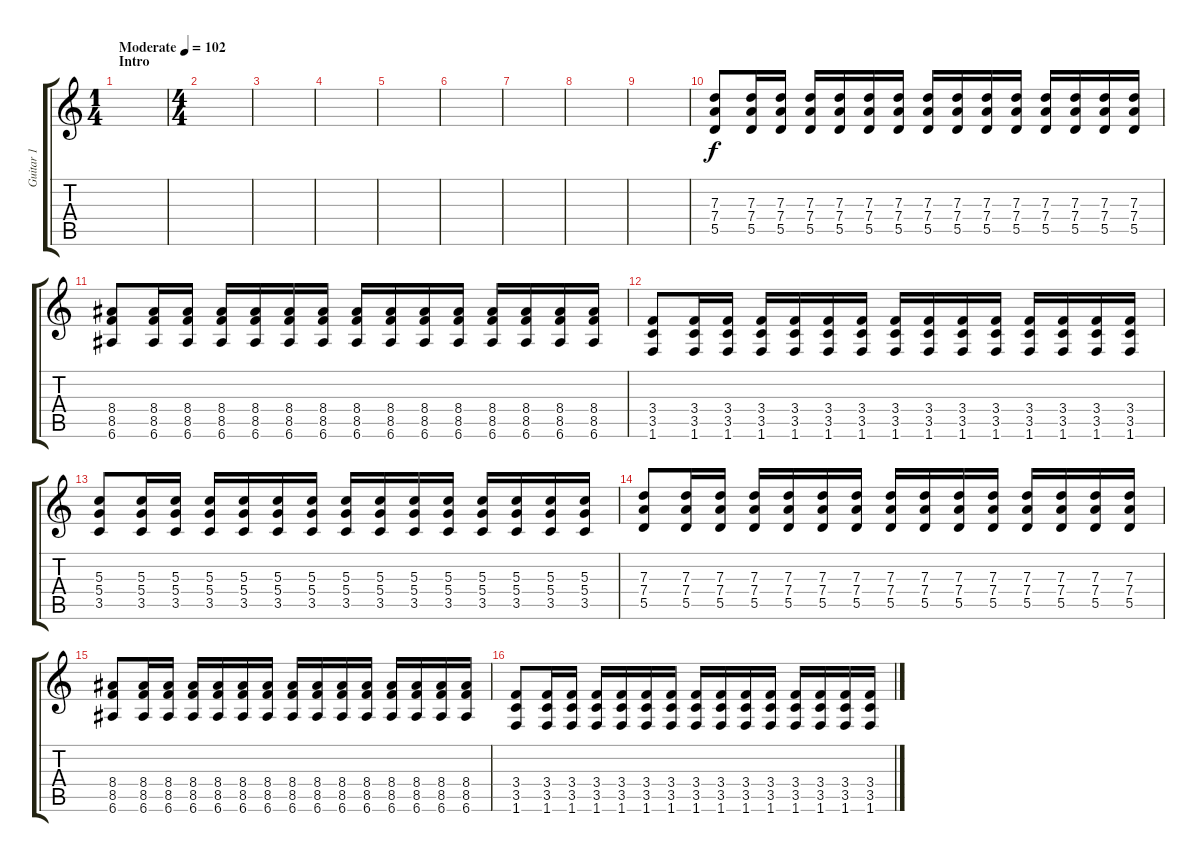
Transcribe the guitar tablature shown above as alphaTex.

\track ("Guitar 1" "Guitar 1") {instrument distortionguitar}
\staff {score tabs}
\tuning (E4 B3 G3 D3 A2 E2) {hide}
\ts (1 4)
\section ("" "Intro")
\tempo (102 "Moderate")
\clef g2
\ks c
|
\ts (4 4)
|
|
|
|
|
|
|
|
(7.3 7.4 5.5).8 (7.3 7.4 5.5).16 (7.3 7.4 5.5).16 (7.3 7.4 5.5).16 (7.3 7.4 5.5).16 (7.3 7.4 5.5).16 (7.3 7.4 5.5).16 (7.3 7.4 5.5).16 (7.3 7.4 5.5).16 (7.3 7.4 5.5).16 (7.3 7.4 5.5).16 (7.3 7.4 5.5).16 (7.3 7.4 5.5).16 (7.3 7.4 5.5).16 (7.3 7.4 5.5).16 |
(8.4 8.5 6.6).8 (8.4 8.5 6.6).16 (8.4 8.5 6.6).16 (8.4 8.5 6.6).16 (8.4 8.5 6.6).16 (8.4 8.5 6.6).16 (8.4 8.5 6.6).16 (8.4 8.5 6.6).16 (8.4 8.5 6.6).16 (8.4 8.5 6.6).16 (8.4 8.5 6.6).16 (8.4 8.5 6.6).16 (8.4 8.5 6.6).16 (8.4 8.5 6.6).16 (8.4 8.5 6.6).16 |
(3.4 3.5 1.6).8 (3.4 3.5 1.6).16 (3.4 3.5 1.6).16 (3.4 3.5 1.6).16 (3.4 3.5 1.6).16 (3.4 3.5 1.6).16 (3.4 3.5 1.6).16 (3.4 3.5 1.6).16 (3.4 3.5 1.6).16 (3.4 3.5 1.6).16 (3.4 3.5 1.6).16 (3.4 3.5 1.6).16 (3.4 3.5 1.6).16 (3.4 3.5 1.6).16 (3.4 3.5 1.6).16 |
(5.3 5.4 3.5).8 (5.3 5.4 3.5).16 (5.3 5.4 3.5).16 (5.3 5.4 3.5).16 (5.3 5.4 3.5).16 (5.3 5.4 3.5).16 (5.3 5.4 3.5).16 (5.3 5.4 3.5).16 (5.3 5.4 3.5).16 (5.3 5.4 3.5).16 (5.3 5.4 3.5).16 (5.3 5.4 3.5).16 (5.3 5.4 3.5).16 (5.3 5.4 3.5).16 (5.3 5.4 3.5).16 |
(7.3 7.4 5.5).8 (7.3 7.4 5.5).16 (7.3 7.4 5.5).16 (7.3 7.4 5.5).16 (7.3 7.4 5.5).16 (7.3 7.4 5.5).16 (7.3 7.4 5.5).16 (7.3 7.4 5.5).16 (7.3 7.4 5.5).16 (7.3 7.4 5.5).16 (7.3 7.4 5.5).16 (7.3 7.4 5.5).16 (7.3 7.4 5.5).16 (7.3 7.4 5.5).16 (7.3 7.4 5.5).16 |
(8.4 8.5 6.6).8 (8.4 8.5 6.6).16 (8.4 8.5 6.6).16 (8.4 8.5 6.6).16 (8.4 8.5 6.6).16 (8.4 8.5 6.6).16 (8.4 8.5 6.6).16 (8.4 8.5 6.6).16 (8.4 8.5 6.6).16 (8.4 8.5 6.6).16 (8.4 8.5 6.6).16 (8.4 8.5 6.6).16 (8.4 8.5 6.6).16 (8.4 8.5 6.6).16 (8.4 8.5 6.6).16 |
(3.4 3.5 1.6).8 (3.4 3.5 1.6).16 (3.4 3.5 1.6).16 (3.4 3.5 1.6).16 (3.4 3.5 1.6).16 (3.4 3.5 1.6).16 (3.4 3.5 1.6).16 (3.4 3.5 1.6).16 (3.4 3.5 1.6).16 (3.4 3.5 1.6).16 (3.4 3.5 1.6).16 (3.4 3.5 1.6).16 (3.4 3.5 1.6).16 (3.4 3.5 1.6).16 (3.4 3.5 1.6).16
